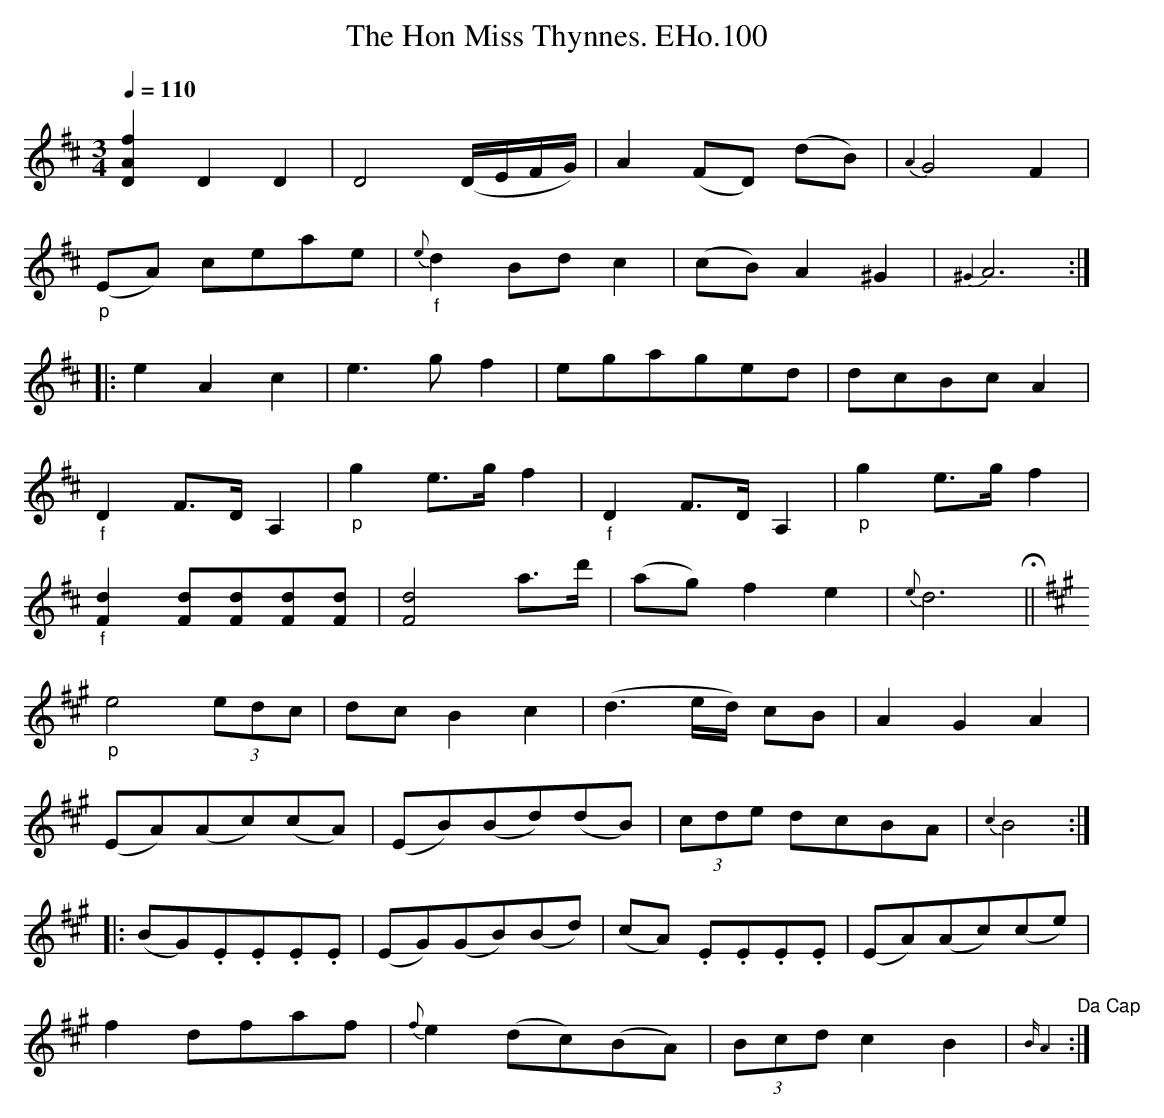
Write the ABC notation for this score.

X:1
T:Hon Miss Thynnes. EHo.100, The
M:3/4
L:1/8
Q:1/4=110
K:D
[f2A2D2]D2D2|D4(D/E/F/G/)|A2(FD) (dB)|{A2}G4F2|
"_p"(EA) ceae|"_f"{e}d2 Bdc2|(cB)A2^G2|{^G2}A6:|
|:e2A2c2|e2>g2f2|egaged|dcBcA2|
"_f"D2F>D A,2|"_p"g2e>gf2|"_f"D2F>DA,2|"_p"g2e>gf2|
"_f"[d2F2] [dF][dF][dF][dF]|[d4F4]a>d'|(ag)f2e2|{e}d6H||
K:F#m
"_p"e4(3edc|dcB2c2|(d3e/d/) cB|A2G2A2|
(EA)(Ac)(cA)|(EB)(Bd)(dB)|(3cde dcBA|{c2}B4:|
|:(BG).E.E.E.E|(EG)(GB)(Bd)|(cA) .E.E.E.E|(EA)(Ac)(ce)|
f2dfaf|{f}e2(dc)(BA)|(3Bcd c2B2|{BA4}"Da Cap":|
